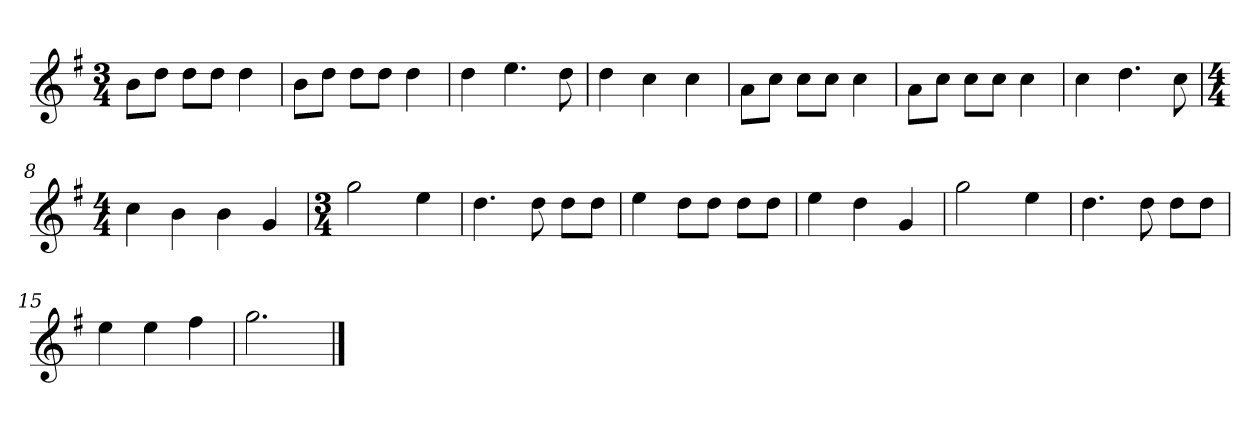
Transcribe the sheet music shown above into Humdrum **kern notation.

**kern
*part1
*staff1
*k[f#]
*M3/4
*MM120
=1
8bL
8ddJ
8ddL
8ddJ
4dd
=2
8bL
8ddJ
8ddL
8ddJ
4dd
=3
4dd
4.ee
8dd
=4
4dd
4cc
4cc
=5
8aL
8ccJ
8ccL
8ccJ
4cc
=6
8aL
8ccJ
8ccL
8ccJ
4cc
=7
4cc
4.dd
8cc
=8
*M4/4
4cc
4b
4b
4g
=9
*M3/4
2gg
4ee
=10
4.dd
8dd
8ddL
8ddJ
=11
4ee
8ddL
8ddJ
8ddL
8ddJ
=12
4ee
4dd
4g
=13
2gg
4ee
=14
4.dd
8dd
8ddL
8ddJ
=15
4ee
4ee
4ff#
=16
2.gg
==
*-
